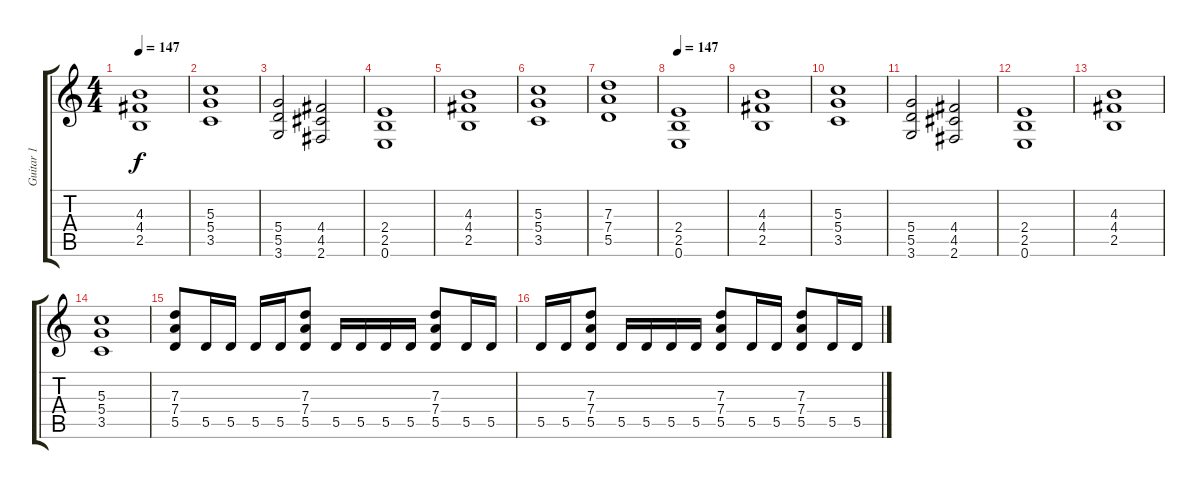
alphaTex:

\track ("Guitar 1" "Guitar 1") {instrument distortionguitar}
\staff {score tabs}
\tuning (E4 B3 G3 D3 A2 E2) {hide}
\ts (4 4)
\tempo 147
\clef g2
\ks c
(4.3 4.4 2.5).1{dy f} |
(5.3 5.4 3.5).1 |
(5.4 5.5 3.6).2 (4.4 4.5 2.6).2 |
(2.4 2.5 0.6).1 |
(4.3 4.4 2.5).1 |
(5.3 5.4 3.5).1 |
(7.3 7.4 5.5).1 |
\tempo 147
(2.4 2.5 0.6).1 |
(4.3 4.4 2.5).1 |
(5.3 5.4 3.5).1 |
(5.4 5.5 3.6).2 (4.4 4.5 2.6).2 |
(2.4 2.5 0.6).1 |
(4.3 4.4 2.5).1 |
(5.3 5.4 3.5).1 |
(7.3 7.4 5.5).8{volume 14} 5.5.16 5.5.16 5.5.16 5.5.16 (7.3 7.4 5.5).8 5.5.16 5.5.16 5.5.16 5.5.16 (7.3 7.4 5.5).8 5.5.16 5.5.16 |
5.5.16 5.5.16 (7.3 7.4 5.5).8 5.5.16 5.5.16 5.5.16 5.5.16 (7.3 7.4 5.5).8 5.5.16 5.5.16 (7.3 7.4 5.5).8 5.5.16 5.5.16
